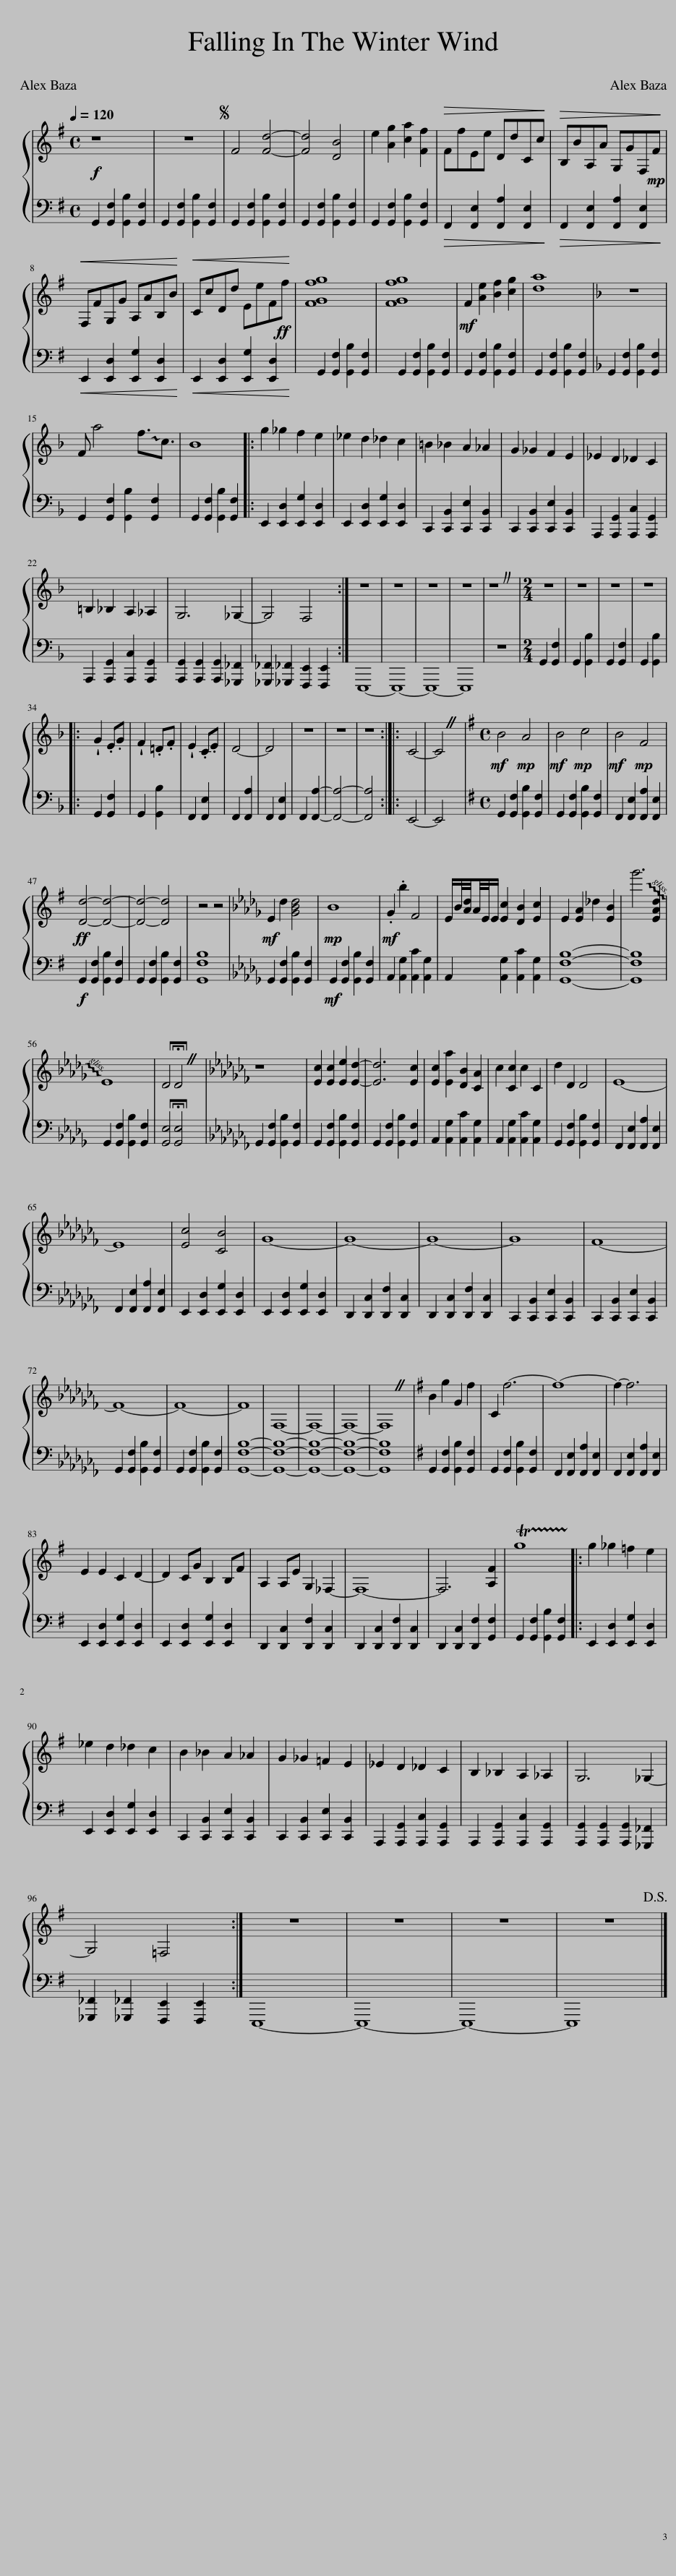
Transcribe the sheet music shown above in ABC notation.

X:1
%%score { 1 | 2 }
L:1/8
Q:1/4=120
M:4/4
I:linebreak $
K:G
V:1 treble
V:2 bass
V:1
!f! z8 | z8 |S F4 [Fd]4- | [Fd]4 [DB]4 | e2 [Ag]2 [ca]2 [Ff]2 | %5
!>(! FfEe DdCc!>)! |!>(! B,BA,A G,GF,!mp!F!>)! |$!<(! F,FG,G A,AB,B!<)! |!<(! CcDd EeF!ff!f!<)! | [FGfg]8 | %10
 [FGfg]8 |!mf! F2 [Ae]2 [Bf]2 [cg]2 | [da]8 |[K:F] z8 |$ F a4 !~(!f3/2!~)!c3/2 | %15
 B8 |: g2 _g2 f2 e2 | _e2 d2 _d2 c2 | =B2 _B2 A2 _A2 | G2 _G2 F2 E2 | %20
 _E2 D2 _D2 C2 |$ =B,2 _B,2 A,2 _A,2 | G,6 _G,2- | G,4 F,4 :| z8 | %25
 z8 | z8 | z8 | z8 |[M:2/4] z4 | %30
 z4 | z4 | z4 |:$ !wedge!G2 .E.G | !wedge!F2 .=D.F | %35
 !wedge!E2 .C.E | D4- | D4 | z4 | z4 | %40
 z4 :: C4- | C4 |[K:G][M:4/4]!mf! B4!mp! A4 |!mf! B4!mp! c4 | %45
!mf! B4!mp! F4 |$!ff! [Dd]4- [Dd]4- | [Dd]4- [Dd]4 | z4 z4 |[K:Db]!mf! E2 d2 [GBd]4 | %50
!mp! B8 |!mf! .G2 .b2 F4 | E/B/4[Ad]/4A/4E/4E/ [Ec]2 [DB]2 [Ec]2 | E2 [EA]2 _d2 [EB]2 | !~(!g'6 [EAd]2 |$ %55
 !~)!E8 | D4 !fermata!D4 |[K:Cb] z8 | [Ec]2 [Ec]2 [Ee]2 [Ed]2- | [Ed]6 [Ec]2 | %60
 [Ec]2 [Ea]2 [DB]2 [CA]2 | c2 [Cc]2 c2 C2 | d2 D2 D4 | E8- |$ E8 | %65
 [Ec]4 [CB]4 | G8- | G8- | G8- | G8 | %70
 F8- |$ F8- | F8- | F8 | F,8- | %75
 F,8- | F,8- | F,8 |[K:G] B2 g2 G2 f2 | C2 f6- | %80
 f8- | f2- f6 |$ E2 E2 C2 D2- | D2 CG B,2 B,F | A,2 A,E G,2 _F,2- | %85
 F,8- | F,6 [A,F]2 | !trill(!Tg8!trill)! |: g2 _g2 =f2 e2 |$ _e2 d2 _d2 c2 | %90
 B2 _B2 A2 _A2 | G2 _G2 =F2 E2 | _E2 D2 _D2 C2 | B,2 _B,2 A,2 _A,2 | G,6 _G,2- |$ %95
 G,4 =F,4 :| z8 | z8 | z8 | z8!D.S.! |] %100
V:2
 G,,2 [G,,F,]2 [G,,B,]2 [G,,F,]2 | G,,2 [G,,F,]2 [G,,B,]2 [G,,F,]2 | G,,2 [G,,F,]2 [G,,B,]2 [G,,F,]2 | G,,2 [G,,F,]2 [G,,B,]2 [G,,F,]2 | G,,2 [G,,F,]2 [G,,B,]2 [G,,F,]2 | %5
!>(! F,,2 [F,,E,]2 [F,,A,]2 [F,,E,]2!>)! |!>(! F,,2 [F,,E,]2 [F,,A,]2 [F,,E,]2!>)! |$!<(! E,,2 [E,,D,]2 [E,,G,]2 [E,,D,]2!<)! |!<(! E,,2 [E,,D,]2 [E,,G,]2 [E,,D,]2!<)! | G,,2 [G,,F,]2 [G,,B,]2 [G,,F,]2 | %10
 G,,2 [G,,F,]2 [G,,B,]2 [G,,F,]2 | G,,2 [G,,F,]2 [G,,B,]2 [G,,F,]2 | G,,2 [G,,F,]2 [G,,B,]2 [G,,F,]2 |[K:F] ^G,,2 [G,,F,]2 [G,,^B,]2 [G,,F,]2 |$ G,,2 [G,,F,]2 [G,,B,]2 [G,,F,]2 | %15
 G,,2 [G,,F,]2 [G,,B,]2 [G,,F,]2 |: E,,2 [E,,D,]2 [E,,G,]2 [E,,D,]2 | E,,2 [E,,D,]2 [E,,G,]2 [E,,D,]2 | C,,2 [C,,B,,]2 [C,,E,]2 [C,,B,,]2 | C,,2 [C,,B,,]2 [C,,E,]2 [C,,B,,]2 | %20
 A,,,2 [A,,,G,,]2 [A,,,C,]2 [A,,,G,,]2 |$ A,,,2 [A,,,G,,]2 [A,,,C,]2 [A,,,G,,]2 | [A,,,G,,]2 [A,,,G,,]2 [A,,,G,,]2 [_G,,,_F,,]2 | [_G,,,_F,,]2 [_G,,,_F,,]2 [F,,,E,,]2 [F,,,E,,]2 :| E,,,8- | %25
 E,,,8- | E,,,8- | E,,,8 | z8 |[M:2/4] G,,2 [G,,F,]2 | %30
 G,,2 [G,,B,]2 | G,,2 [G,,F,]2 | G,,2 [G,,B,]2 |:$ G,,2 [G,,F,]2 | G,,2 [G,,B,]2 | %35
 F,,2 [F,,E,]2 | F,,2 [F,,A,]2 | F,,2 [F,,E,]2 | F,,2 [F,,A,]2- | [F,,A,]4- | %40
 [F,,A,]4 :: E,,4- | E,,4 |[K:G][M:4/4] G,,2 [G,,F,]2 [G,,B,]2 [G,,F,]2 | G,,2 [G,,F,]2 [G,,B,]2 [G,,F,]2 | %45
 F,,2 [F,,E,]2 [F,,A,]2 [F,,E,]2 |$!f! G,,2 [G,,F,]2 [G,,B,]2 [G,,F,]2 | G,,2 [G,,F,]2 [G,,B,]2 [G,,F,]2 | [G,,F,B,]8 |[K:Db] G,,2 [G,,F,]2 [G,,B,]2 [G,,F,]2 | %50
!mf! G,,2 [G,,F,]2 [G,,B,]2 [G,,F,]2 | A,,2 [A,,G,]2 [A,,C]2 [A,,G,]2 | A,,2 [A,,G,]2 [A,,C]2 [A,,G,]2 | [G,,F,B,]8- | [G,,F,B,]8 |$ %55
 G,,2 [G,,F,]2 [G,,B,]2 [G,,F,]2 | [G,,E,]4 !fermata![G,,E,]4 |[K:Cb] G,,2 [G,,F,]2 [G,,B,]2 [G,,F,]2 | G,,2 [G,,F,]2 [G,,B,]2 [G,,F,]2 | G,,2 [G,,F,]2 [G,,B,]2 [G,,F,]2 | %60
 A,,2 [A,,G,]2 [A,,C]2 [A,,G,]2 | A,,2 [A,,G,]2 [A,,C]2 [A,,G,]2 | G,,2 [G,,F,]2 [G,,B,]2 [G,,F,]2 | F,,2 [F,,E,]2 [F,,A,]2 [F,,E,]2 |$ F,,2 [F,,E,]2 [F,,A,]2 [F,,E,]2 | %65
 E,,2 [E,,D,]2 [E,,G,]2 [E,,D,]2 | E,,2 [E,,D,]2 [E,,G,]2 [E,,D,]2 | D,,2 [D,,C,]2 [D,,F,]2 [D,,C,]2 | D,,2 [D,,C,]2 [D,,F,]2 [D,,C,]2 | C,,2 [C,,B,,]2 [C,,E,]2 [C,,B,,]2 | %70
 C,,2 [C,,B,,]2 [C,,E,]2 [C,,B,,]2 |$ G,,2 [G,,F,]2 [G,,B,]2 [G,,F,]2 | G,,2 [G,,F,]2 [G,,B,]2 [G,,F,]2 | [G,,F,B,]8- | [G,,F,B,]8- | %75
 [G,,F,B,]8- | [G,,F,B,]8- | [G,,F,B,]8 |[K:G] G,,2 [G,,F,]2 [G,,B,]2 [G,,F,]2 | G,,2 [G,,F,]2 [G,,B,]2 [G,,F,]2 | %80
 F,,2 [F,,E,]2 [F,,A,]2 [F,,E,]2 | F,,2 [F,,E,]2 [F,,A,]2 [F,,E,]2 |$ E,,2 [E,,D,]2 [E,,G,]2 [E,,D,]2 | E,,2 [E,,D,]2 [E,,G,]2 [E,,D,]2 | D,,2 [D,,C,]2 [D,,F,]2 [D,,C,]2 | %85
 D,,2 [D,,C,]2 [D,,F,]2 [D,,C,]2 | D,,2 [D,,C,]2 [D,,F,]2 [G,,F,]2 | G,,2 [G,,F,]2 [G,,B,]2 [G,,F,]2 |: E,,2 [E,,D,]2 [E,,G,]2 [E,,D,]2 |$ E,,2 [E,,D,]2 [E,,G,]2 [E,,D,]2 | %90
 C,,2 [C,,B,,]2 [C,,E,]2 [C,,B,,]2 | C,,2 [C,,B,,]2 [C,,E,]2 [C,,B,,]2 | A,,,2 [A,,,G,,]2 [A,,,C,]2 [A,,,G,,]2 | A,,,2 [A,,,G,,]2 [A,,,C,]2 [A,,,G,,]2 | [A,,,G,,]2 [A,,,G,,]2 [A,,,G,,]2 [_G,,,_F,,]2 |$ %95
 [_G,,,_F,,]2 [_G,,,_F,,]2 [F,,,E,,]2 [F,,,E,,]2 :| E,,,8- | E,,,8- | E,,,8- | E,,,8 |] %100
